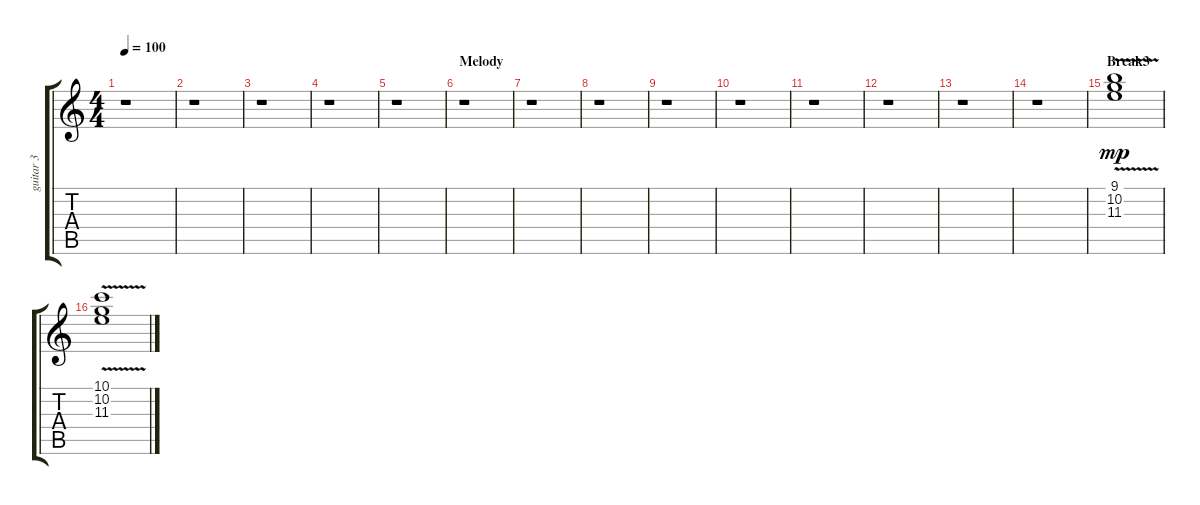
\track ("guitar 3" "guitar 3") {instrument distortionguitar}
\staff {score tabs}
\tuning (D4 A3 F3 C3 G2 D2) {hide}
\ts (4 4)
\tempo 100
\clef g2
\ks c
r.1{dy f} |
r.1 |
r.1 |
r.1 |
r.1 |
\section ("" "Melody")
r.1 |
r.1 |
r.1 |
r.1 |
r.1 |
r.1 |
r.1 |
r.1 |
r.1 |
\section ("" "Break3")
(9.1{v} 10.2{v} 11.3{v}).1{dy mp} |
(10.1{v} 10.2{v} 11.3{v}).1
